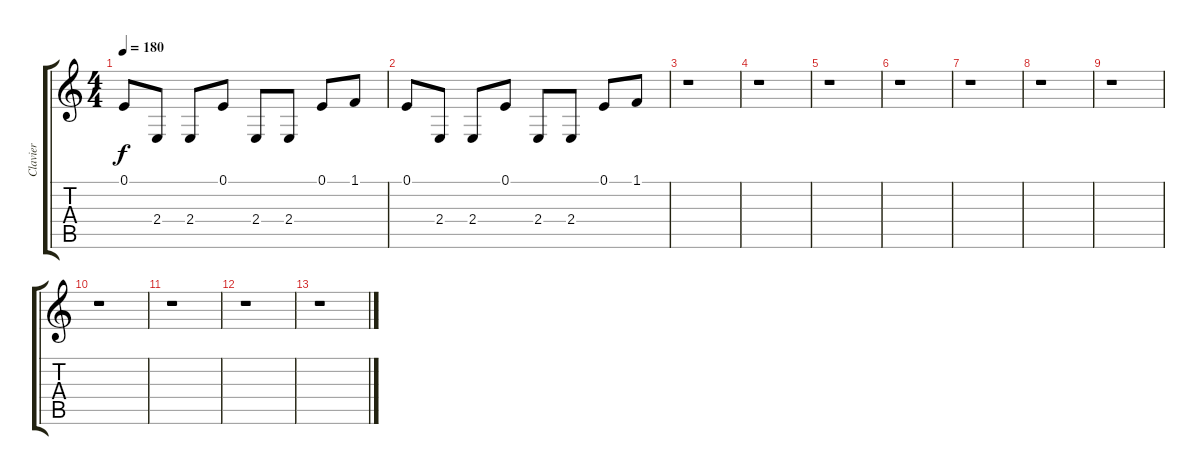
\track ("Clavier" "Clavier") {instrument lead8bassandlead}
\staff {score tabs}
\tuning (E4 B3 G3 D3 A2 E2) {hide}
\ts (4 4)
\tempo 180
\clef g2
\ks c
0.1.8{dy f} 2.4.8 2.4.8 0.1.8 2.4.8 2.4.8 0.1.8 1.1.8 |
0.1.8 2.4.8 2.4.8 0.1.8 2.4.8 2.4.8 0.1.8 1.1.8 |
r.1 |
r.1 |
r.1 |
r.1 |
r.1 |
r.1 |
r.1 |
r.1 |
r.1 |
r.1 |
r.1
